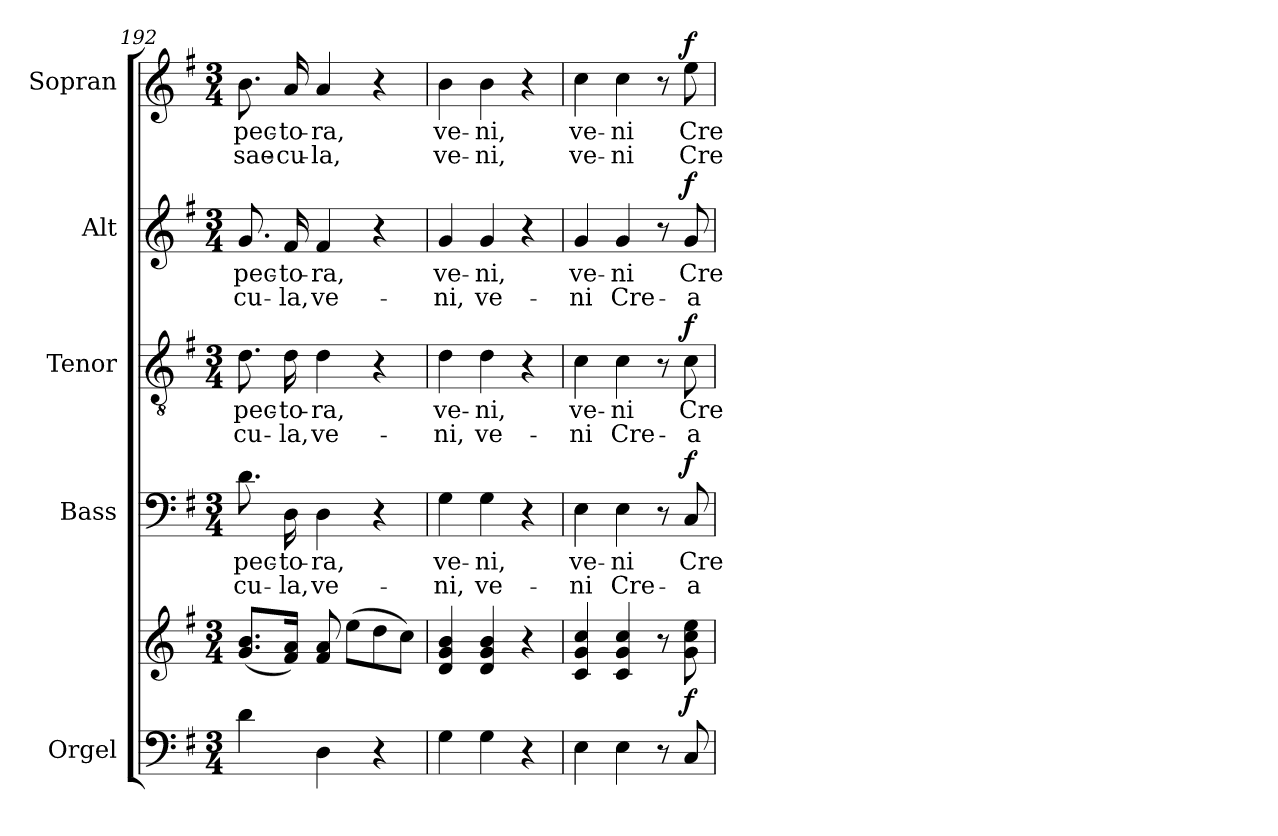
**kern	**kern	**dynam	**kern	**text	**text	**dynam	**kern	**text	**text	**dynam	**kern	**text	**text	**dynam	**kern	**text	**text	**dynam
*part5	*part5	*part5	*part4	*part4	*part4	*part4	*part3	*part3	*part3	*part3	*part2	*part2	*part2	*part2	*part1	*part1	*part1	*part1
*staff6	*staff5	*staff5/6	*staff4	*staff4	*staff4	*staff4	*staff3	*staff3	*staff3	*staff3	*staff2	*staff2	*staff2	*staff2	*staff1	*staff1	*staff1	*staff1
*I"Orgel	*	*	*I"Bass	*	*	*	*I"Tenor	*	*	*	*I"Alt	*	*	*	*I"Sopran	*	*	*
*I'Org.	*	*	*I'B.	*	*	*	*I'T.	*	*	*	*I'A.	*	*	*	*I'S.	*	*	*
*clefF4	*clefG2	*	*clefF4	*	*	*	*clefGv2	*	*	*	*clefG2	*	*	*	*clefG2	*	*	*
*k[f#]	*k[f#]	*	*k[f#]	*	*	*	*k[f#]	*	*	*	*k[f#]	*	*	*	*k[f#]	*	*	*
*G:	*G:	*	*G:	*	*	*	*G:	*	*	*	*G:	*	*	*	*G:	*	*	*
*M3/4	*M3/4	*	*M3/4	*	*	*	*M3/4	*	*	*	*M3/4	*	*	*	*M3/4	*	*	*
=192	=192	=192	=192	=192	=192	=192	=192	=192	=192	=192	=192	=192	=192	=192	=192	=192	=192	=192
!	!	!	!	!LO:LY:b	!LO:LY:b	!	!	!LO:LY:b	!LO:LY:b	!	!	!LO:LY:b	!LO:LY:b	!	!	!LO:LY:b	!LO:LY:b	!
4d\	(<8.g/ 8.b/L	.	8.d\	pec-	-cu-	.	8.d\	pec-	-cu-	.	8.g/	pec-	-cu-	.	8.b\	pec-	sae-	.
!	!	!	!	!LO:LY:b	!LO:LY:b	!	!	!LO:LY:b	!LO:LY:b	!	!	!LO:LY:b	!LO:LY:b	!	!	!LO:LY:b	!LO:LY:b	!
.	16f#/ 16a/Jk)	.	16D\	-to-	-la,	.	16d\	-to-	-la,	.	16f#/	-to-	-la,	.	16a/	-to-	-cu-	.
!	!	!	!	!LO:LY:b	!LO:LY:b	!	!	!LO:LY:b	!LO:LY:b	!	!	!LO:LY:b	!LO:LY:b	!	!	!LO:LY:b	!LO:LY:b	!
4D\	8f#/ 8a/	.	4D\	-ra,	ve-	.	4d\	-ra,	ve-	.	4f#/	-ra,	ve-	.	4a/	-ra,	-la,	.
.	(>8ee\L	.	.	.	.	.	.	.	.	.	.	.	.	.	.	.	.	.
4r	8dd\	.	4r	.	.	.	4r	.	.	.	4r	.	.	.	4r	.	.	.
.	8cc\J)	.	.	.	.	.	.	.	.	.	.	.	.	.	.	.	.	.
=193	=193	=193	=193	=193	=193	=193	=193	=193	=193	=193	=193	=193	=193	=193	=193	=193	=193	=193
!	!	!	!	!LO:LY:b	!LO:LY:b	!	!	!LO:LY:b	!LO:LY:b	!	!	!LO:LY:b	!LO:LY:b	!	!	!LO:LY:b	!LO:LY:b	!
4G\	4d/ 4g/ 4b/	.	4G\	ve-	-ni,	.	4d\	ve-	-ni,	.	4g/	ve-	-ni,	.	4b\	ve-	ve-	.
!	!	!	!	!LO:LY:b	!LO:LY:b	!	!	!LO:LY:b	!LO:LY:b	!	!	!LO:LY:b	!LO:LY:b	!	!	!LO:LY:b	!LO:LY:b	!
4G\	4d/ 4g/ 4b/	.	4G\	-ni,	ve-	.	4d\	-ni,	ve-	.	4g/	-ni,	ve-	.	4b\	-ni,	-ni,	.
4r	4r	.	4r	.	.	.	4r	.	.	.	4r	.	.	.	4r	.	.	.
=194	=194	=194	=194	=194	=194	=194	=194	=194	=194	=194	=194	=194	=194	=194	=194	=194	=194	=194
!	!	!	!	!LO:LY:b	!LO:LY:b	!	!	!LO:LY:b	!LO:LY:b	!	!	!LO:LY:b	!LO:LY:b	!	!	!LO:LY:b	!LO:LY:b	!
4E\	4c/ 4g/ 4cc/	.	4E\	ve-	-ni	.	4c\	ve-	-ni	.	4g/	ve-	-ni	.	4cc\	ve-	ve-	.
!	!	!	!	!LO:LY:b	!LO:LY:b	!	!	!LO:LY:b	!LO:LY:b	!	!	!LO:LY:b	!LO:LY:b	!	!	!LO:LY:b	!LO:LY:b	!
4E\	4c/ 4g/ 4cc/	.	4E\	-ni	Cre-	.	4c\	-ni	Cre-	.	4g/	-ni	Cre-	.	4cc\	-ni	-ni	.
8r	8r	.	8r	.	.	.	8r	.	.	.	8r	.	.	.	8r	.	.	.
!	!	!LO:DY:b	!	!LO:LY:b	!LO:LY:b	!LO:DY:a	!	!LO:LY:b	!LO:LY:b	!LO:DY:a	!	!LO:LY:b	!LO:LY:b	!LO:DY:a	!	!LO:LY:b	!LO:LY:b	!LO:DY:a
8C/	8g\ 8cc\ 8ee\	f	8C/	Cre-	-a-	f	8c\	Cre-	-a-	f	8g/	Cre-	-a-	f	8ee\	Cre-	Cre-	f
=	=	=	=	=	=	=	=	=	=	=	=	=	=	=	=	=	=	=
*-	*-	*-	*-	*-	*-	*-	*-	*-	*-	*-	*-	*-	*-	*-	*-	*-	*-	*-
